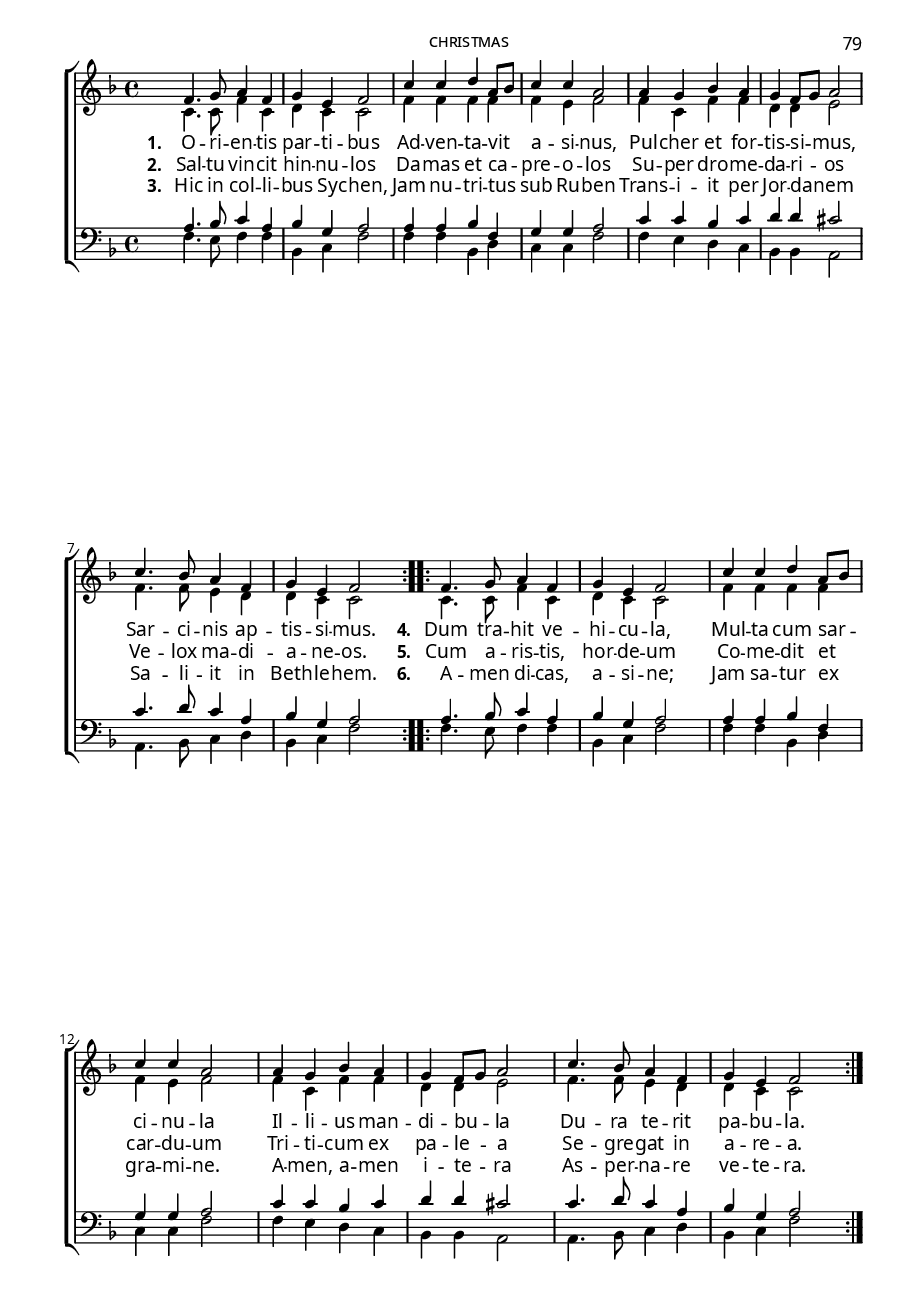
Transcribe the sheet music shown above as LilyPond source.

\version "2.14.2"
\include "util.ly"
\paper {
  print-all-headers = ##f
  paper-height = 9\in
  paper-width = 6\in
  indent = 0\in
  %system-system-spacing = #'((basic-distance . 10) (padding . 0))
  system-system-spacing =
    #'((basic-distance . 10)
       (minimum-distance . 10)
       (padding . 1.5)
       (stretchability . 100))
  score-markup-spacing = 
    #'((basic-distance . 5)
       (minimum-distance . 5)
       (padding . 1)
       (stretchability . 0))
  ragged-last-bottom = ##t
  ragged-bottom = ##f
  two-sided = ##t
  inner-margin = 0.5\in
  outer-margin = 0.25\in
  top-margin = 0.25\in
  bottom-margin = 0.25\in
  first-page-number = #078
  print-first-page-number = ##t
  headerLine = \markup{\override #'(font-name . "Garamond Premier Pro") \smallCapsOldStyle"christmas"}
  oddHeaderMarkup = \markup\fill-line{
     \override #'(font-name . "Garamond Premier Pro")\abs-fontsize #8.5
     \combine 
        \fill-line{"" \on-the-fly #print-page-number-check-first
        \oldStylePageNum""
        }
        \fill-line{\headerLine}
  }
  evenHeaderMarkup = \markup {
     \override #'(font-name . "Garamond Premier Pro")\abs-fontsize #8.5
     \combine
        \on-the-fly #print-page-number-check-first
        \oldStylePageNum""
        \fill-line{\headerLine}
  }
  title = \markup{\override #'(font-name . "Garamond Premier Pro Semibold"){ \abs-fontsize #15 \smallCapsOldStyle"Orientis Partibus"}}
  poet = \markup\oldStyleNum"Attributed to Pierre de Corbeil, Bishop of Sens (d. 1222)"
  composer = \markup\oldStyleNum"12th Century French"
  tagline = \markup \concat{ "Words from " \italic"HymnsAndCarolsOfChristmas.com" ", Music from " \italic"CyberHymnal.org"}
}
#(set-global-staff-size 15) \paper{ #(define fonts (make-pango-font-tree "GoudyOlSt BT" "Garamond Premier Pro" "Garamond Premier Pro" (/ 15 20))) }

%IF_NOT_LESSER
\markup \fill-line \center-align { \concat{ "from " \italic "HymnsAndCarolsOfChristmas.com"}}
\pageBreak












global = {
  \key f \major
  \time 4/4
  \autoBeamOff
}

sopMusic = \relative c' {
  \repeat volta 3 {
    f4. g8 a4 f |
    g e f2 |
    c'4 c d a8[ bes] |
    c4 c a2 |
    
    a4 g bes a |
    g f8[ g] a2 |
    c4. bes8 a4 f |
    g e f2
  }
  
}
sopWords = \lyricmode {
  
}

altoMusic = \relative c' {
  c4. c8 f4 c |
  d c c2 |
  f4 f f f |
  f e f2 |
  
  f4 c f f |
  d d e2 |
  f4. f8 e4 d |
  d c c2
}
altoWords = \lyricmode {
  \dropLyricsIX
  \set stanza = #"1. "
  O -- ri -- en -- tis par -- ti -- bus
  Ad -- ven -- ta -- vit a -- si -- nus,
  Pul -- cher et for -- tis -- si -- mus,
  Sar -- ci -- nis ap -- tis -- si -- mus.

  \set stanza = #"4. "
  Dum tra -- hit ve -- hi -- cu -- la,
  Mul -- ta cum sar -- ci -- nu -- la
  Il -- li -- us man -- di -- bu -- la
  Du -- ra te -- rit pa -- bu -- la.
}
altoWordsII = \lyricmode {
  \dropLyricsIX
%\markup\italic
  \set stanza = #"2. "
  Sal -- tu vin -- cit hin -- nu -- los
  Da -- mas et ca -- pre -- o -- los
  Su -- per dro -- me -- da -- ri -- os
  Ve -- lox ma -- di -- a -- ne -- os.
  
  \set stanza = #"5. "
  Cum a -- ris -- tis, hor -- de -- um
  Co -- me -- dit et car -- du -- um
  Tri -- ti -- cum ex pa -- le -- a
  Se -- gre -- gat in a -- re -- a.
}
altoWordsIII = \lyricmode {
  \dropLyricsIX
  \set stanza = #"3. "
  Hic in col -- li -- bus Sy -- chen,
  Jam nu -- tri -- tus sub Ru -- ben
  Trans -- i -- it per Jor -- da -- nem
  Sa -- li -- it in Beth -- le -- hem.
  
  \set stanza = #"6. "
  A -- men di -- cas, a -- si -- ne;
  Jam sa -- tur ex gra -- mi -- ne.
  A -- men, a -- men i -- te -- ra
  As -- per -- na -- re ve -- te -- ra.
}
altoWordsIV = \lyricmode {
}
altoWordsV = \lyricmode {
}
altoWordsVI = \lyricmode {
}
altoWordsVII = \lyricmode {
  \set stanza = #"7. "
}
tenorMusic = \relative c' {
  a4. bes8 c4 a |
  bes g a2 |
  a4 a bes f |
  g g a2 |
  
  c4 c bes c |
  d d cis2 |
  c4. d8 c4 a |
  bes g a2
}
tenorWords = \lyricmode {

}

bassMusic = \relative c {
  f4. e8 f4 f |
  bes, c f2 |
  f4 f bes, d |
  c c f2 |
  
  f4 e d c |
  bes bes a2 |
  a4. bes8 c4 d |
  bes c f2 
}
bassWords = \lyricmode {

}

\score {
  <<
   \new ChoirStaff <<
%    \new Lyrics = sopranos \with { \override VerticalAxisGroup #'nonstaff-relatedstaff-spacing = #'((basic-distance . 1)) }
    \new Staff = women <<
      \new Voice = "sopranos" { \voiceOne << \global \repeat unfold2\sopMusic >> }
      \new Voice = "altos" { \voiceTwo << \global \repeat unfold2\altoMusic >> }
    >>
    \new Lyrics \with { alignAboveContext = #"women" \override VerticalAxisGroup #'nonstaff-relatedstaff-spacing = #'((basic-distance . 1))} \lyricsto "sopranos" \sopWords
    \new Lyrics = "altosVII"  \with { alignBelowContext = #"women" \override VerticalAxisGroup #'nonstaff-relatedstaff-spacing = #'((padding . -0.5)) } \lyricsto "sopranos" \altoWordsVII
    \new Lyrics = "altosVI"  \with { alignBelowContext = #"women" \override VerticalAxisGroup #'nonstaff-relatedstaff-spacing = #'((padding . -0.5)) } \lyricsto "sopranos" \altoWordsVI
    \new Lyrics = "altosV"  \with { alignBelowContext = #"women" \override VerticalAxisGroup #'nonstaff-relatedstaff-spacing = #'((padding . -0.5)) } \lyricsto "sopranos" \altoWordsV
    \new Lyrics = "altosIV"  \with { alignBelowContext = #"women" \override VerticalAxisGroup #'nonstaff-relatedstaff-spacing = #'((padding . -0.5)) } \lyricsto "sopranos" \altoWordsIV
    \new Lyrics = "altosIII"  \with { alignBelowContext = #"women" \override VerticalAxisGroup #'nonstaff-relatedstaff-spacing = #'((padding . -0.5)) } \lyricsto "sopranos" \altoWordsIII
    \new Lyrics = "altosII"  \with { alignBelowContext = #"women" \override VerticalAxisGroup #'nonstaff-relatedstaff-spacing = #'((padding . -0.5)) } \lyricsto "sopranos" \altoWordsII
    \new Lyrics = "altos"  \with { alignBelowContext = #"women" \override VerticalAxisGroup #'nonstaff-relatedstaff-spacing = #'((padding . -0.5)) } \lyricsto "sopranos" \altoWords
   \new Staff = men <<
      \clef bass
      \new Voice = "tenors" { \voiceOne << \global \repeat unfold2\tenorMusic >> }
      \new Voice = "basses" { \voiceTwo << \global \repeat unfold2\bassMusic >> }
    >>
    \new Lyrics \with { alignAboveContext = #"men" \override VerticalAxisGroup #'nonstaff-relatedstaff-spacing = #'((basic-distance . 1)) } \lyricsto "tenors" \tenorWords
    \new Lyrics \with { alignBelowContext = #"men" \override VerticalAxisGroup #'nonstaff-relatedstaff-spacing = #'((basic-distance . 1)) } \lyricsto "basses" \bassWords
  >>
%    \new PianoStaff << \new Staff { \new Voice { \pianoRH } } \new Staff { \clef "bass" \pianoLH } >>
  >>
  \layout {
    \context {
      \Score
      \override SpacingSpanner #'common-shortest-duration = #(ly:make-moment 1 4)
    }
    \context {
      % Remove all empty staves
      % \Staff \RemoveEmptyStaves \override VerticalAxisGroup #'remove-first = ##t
    }
  }
  
  \midi {
    \tempo 4 = 90
    \set Staff.midiInstrument = "flute"
  
    \context {
      \Voice
      \remove "Dynamic_performer"
    }
  }
}
